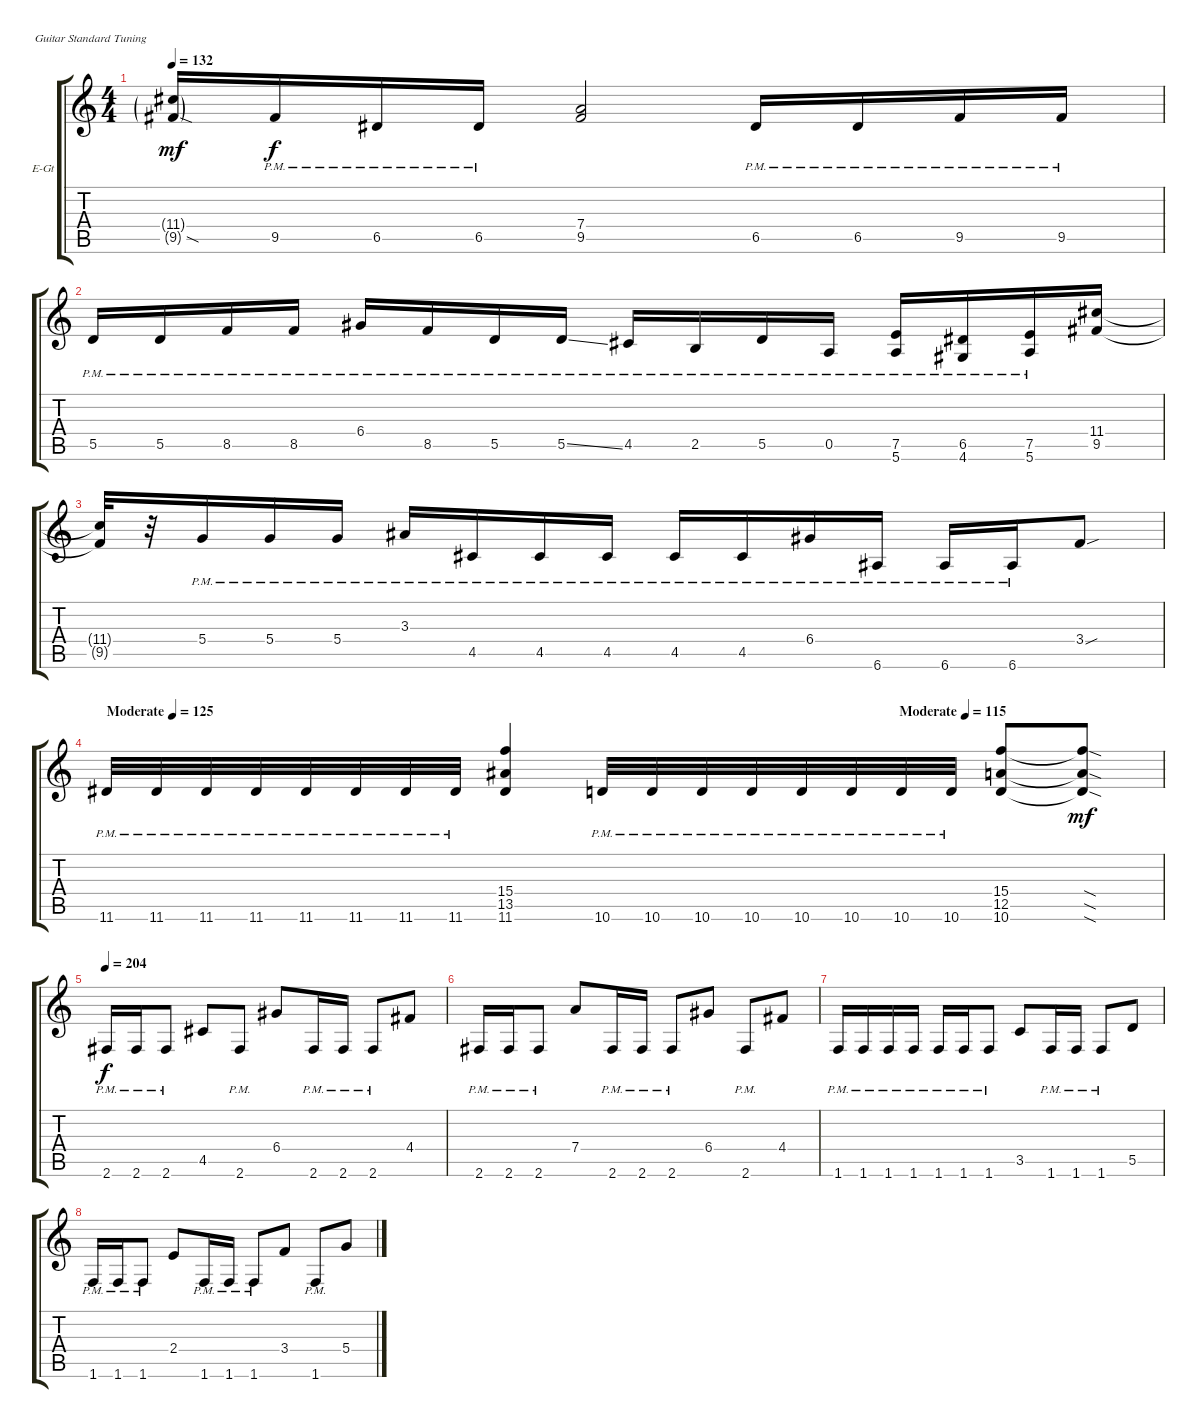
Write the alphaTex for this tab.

\bracketExtendMode groupsimilarinstruments
\firstSystemTrackNameOrientation horizontal
\otherSystemsTrackNameOrientation horizontal
\track ("Jason Gobel" "E-Gt") {instrument distortionguitar}
\staff {score tabs}
\tuning (E4 B3 G3 D3 A2 E2)
\ts (4 4)
\tempo 132
\clef g2
\ks c
(11.4{g} 9.5{sod g}).16{dy mf} 9.5{pm}.16{dy f} 6.5{pm}.16 6.5{pm}.16 (7.4 9.5).2 6.5{pm}.16 6.5{pm}.16 9.5{pm}.16 9.5{pm}.16 |
5.5{pm}.16 5.5{pm}.16 8.5{pm}.16 8.5{pm}.16 6.4{pm}.16 8.5{pm}.16 5.5{pm}.16 5.5{ss pm}.16 4.5{pm}.16 2.5{pm}.16 5.5{pm}.16 0.5{pm}.16 (7.5{pm} 5.6{pm}).16 (6.5{pm} 4.6{pm}).16 (7.5{pm} 5.6{pm}).16 (11.4 9.5).16 |
(11.4{t} 9.5{t}).32 r.32 5.4{pm}.16 5.4{pm}.16 5.4{pm}.16 3.3{pm}.16 4.5{pm}.16 4.5{pm}.16 4.5{pm}.16 4.5{pm}.16 4.5{pm}.16 6.4{pm}.16 6.6{pm}.16 6.6{pm}.16 6.6{pm}.16 3.4{sou}.8 |
\tempo (125 "Moderate")
\tempo (115 "Moderate" 0.75)
11.6{pm}.32 11.6{pm}.32 11.6{pm}.32 11.6{pm}.32 11.6{pm}.32 11.6{pm}.32 11.6{pm}.32 11.6{pm}.32 (15.4 13.5 11.6).4 10.6{pm}.32 10.6{pm}.32 10.6{pm}.32 10.6{pm}.32 10.6{pm}.32 10.6{pm}.32 10.6{pm}.32 10.6{pm}.32 (15.4 12.5 10.6).8 (15.4{sod t} 12.5{sod t} 10.6{sod t}).8{dy mf} |
\tempo 204
2.6{pm}.16{dy f} 2.6{pm}.16 2.6{pm}.8 4.5.8 2.6{pm}.8 6.4.8 2.6{pm}.16 2.6{pm}.16 2.6{pm}.8 4.4.8 |
2.6{pm}.16 2.6{pm}.16 2.6{pm}.8 7.4.8 2.6{pm}.16 2.6{pm}.16 2.6{pm}.8 6.4.8 2.6{pm}.8 4.4.8 |
1.6{pm}.16 1.6{pm}.16 1.6{pm}.16 1.6{pm}.16 1.6{pm}.16 1.6{pm}.16 1.6{pm}.8 3.5.8 1.6{pm}.16 1.6{pm}.16 1.6{pm}.8 5.5.8 |
1.6{pm}.16 1.6{pm}.16 1.6{pm}.8 2.4.8 1.6{pm}.16 1.6{pm}.16 1.6{pm}.8 3.4.8 1.6{pm}.8 5.4.8
